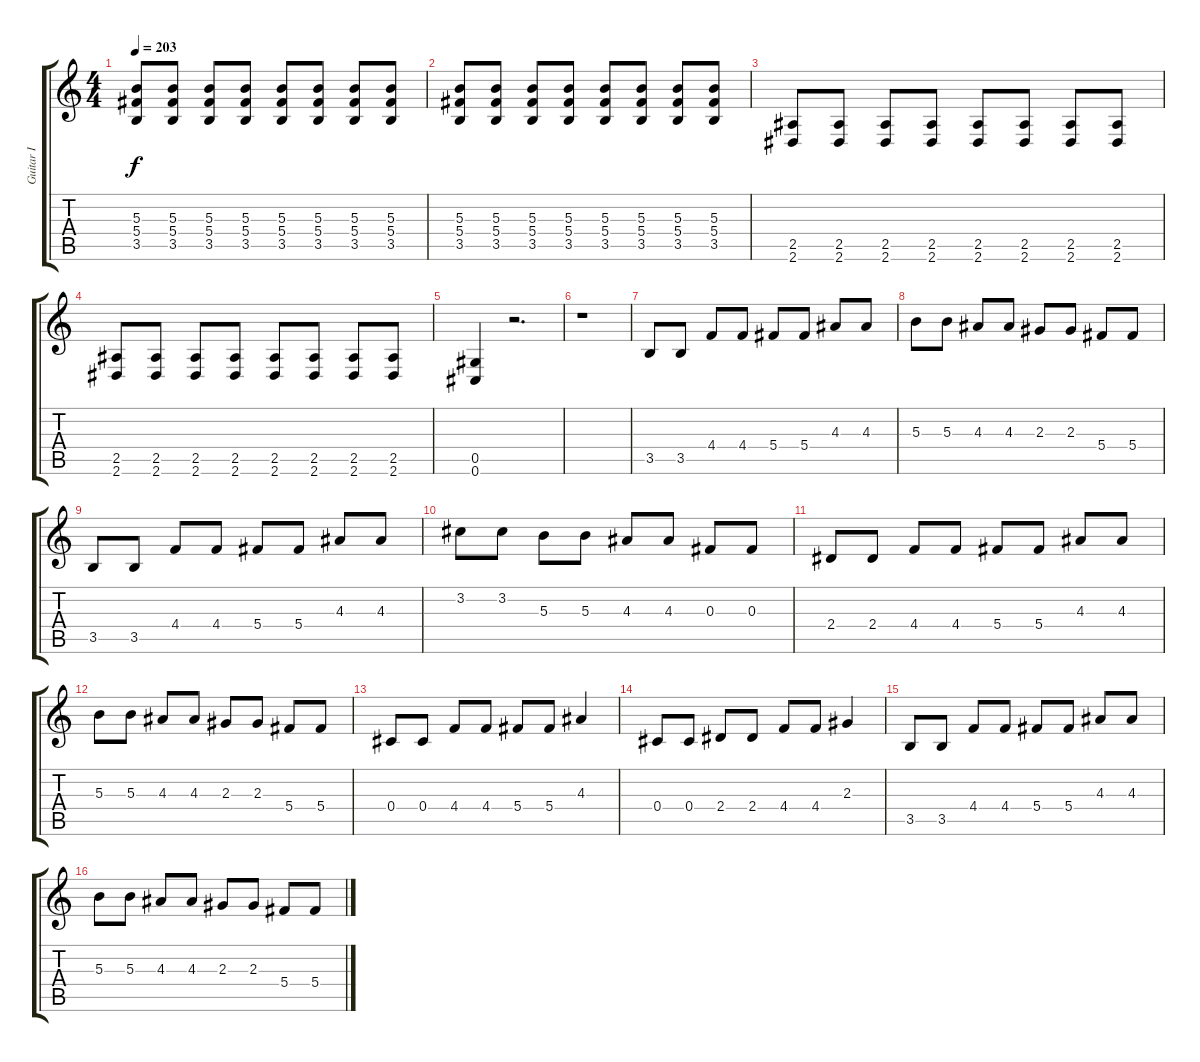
\track ("Guitar I" "Guitar I") {instrument distortionguitar}
\staff {score tabs}
\tuning (Eb4 Bb3 Gb3 Db3 Ab2 Db2) {hide}
\ts (4 4)
\tempo 203
\clef g2
\ks c
(5.3 5.4 3.5).8{dy f} (5.3 5.4 3.5).8 (5.3 5.4 3.5).8 (5.3 5.4 3.5).8 (5.3 5.4 3.5).8 (5.3 5.4 3.5).8 (5.3 5.4 3.5).8 (5.3 5.4 3.5).8 |
(5.3 5.4 3.5).8 (5.3 5.4 3.5).8 (5.3 5.4 3.5).8 (5.3 5.4 3.5).8 (5.3 5.4 3.5).8 (5.3 5.4 3.5).8 (5.3 5.4 3.5).8 (5.3 5.4 3.5).8 |
(2.5 2.6).8 (2.5 2.6).8 (2.5 2.6).8 (2.5 2.6).8 (2.5 2.6).8 (2.5 2.6).8 (2.5 2.6).8 (2.5 2.6).8 |
(2.5 2.6).8 (2.5 2.6).8 (2.5 2.6).8 (2.5 2.6).8 (2.5 2.6).8 (2.5 2.6).8 (2.5 2.6).8 (2.5 2.6).8 |
(0.5 0.6).4 r.2{d} |
r.1 |
3.5.8 3.5.8 4.4.8 4.4.8 5.4.8 5.4.8 4.3.8 4.3.8 |
5.3.8 5.3.8 4.3.8 4.3.8 2.3.8 2.3.8 5.4.8 5.4.8 |
3.5.8 3.5.8 4.4.8 4.4.8 5.4.8 5.4.8 4.3.8 4.3.8 |
3.2.8 3.2.8 5.3.8 5.3.8 4.3.8 4.3.8 0.3.8 0.3.8 |
2.4.8 2.4.8 4.4.8 4.4.8 5.4.8 5.4.8 4.3.8 4.3.8 |
5.3.8 5.3.8 4.3.8 4.3.8 2.3.8 2.3.8 5.4.8 5.4.8 |
0.4.8 0.4.8 4.4.8 4.4.8 5.4.8 5.4.8 4.3.4 |
0.4.8 0.4.8 2.4.8 2.4.8 4.4.8 4.4.8 2.3.4 |
3.5.8 3.5.8 4.4.8 4.4.8 5.4.8 5.4.8 4.3.8 4.3.8 |
5.3.8 5.3.8 4.3.8 4.3.8 2.3.8 2.3.8 5.4.8 5.4.8
